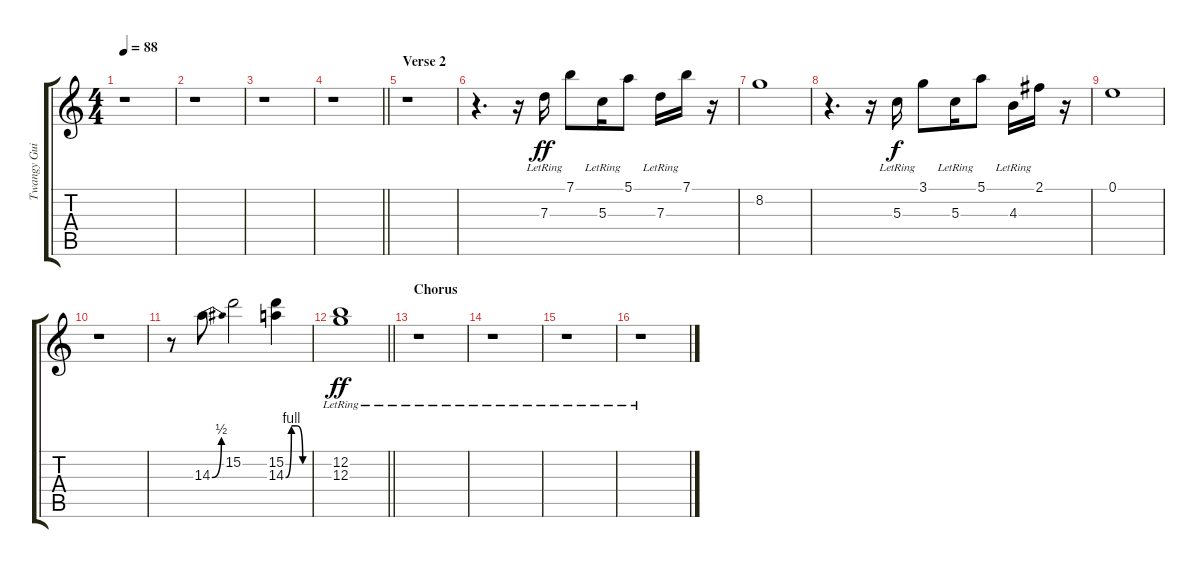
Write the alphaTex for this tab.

\track ("Twangy Guitar Licks" "Twangy Gui") {instrument electricguitarjazz}
\staff {score tabs}
\tuning (E4 B3 G3 D3 A2 E2) {hide}
\ts (4 4)
\tempo 88
\clef g2
\ks c
r.1{dy ff} |
r.1 |
r.1 |
\barLineRight lightlight
r.1 |
\section ("" "Verse 2")
r.1 |
r.4{d} r.16 7.3{lr}.16 7.1.8 5.3{lr}.16 5.1.8 7.3{lr}.16 7.1.16 r.16 |
8.2.1 |
r.4{d} r.16 5.3{lr}.16{dy f} 3.1.8 5.3{lr}.16 5.1.8 4.3{lr}.16 2.1.16 r.16 |
0.1.1 |
r.1 |
r.8 14.3{be (bend 0 0 60 2)}.8 15.2.2 (15.2 14.3{be (custom 0 0 15 4 30 4 45 0 60 0)}).4 |
\barLineRight lightlight
(12.2 12.3{lr}).1{dy ff} |
\section ("" "Chorus")
r.1 |
r.1 |
r.1 |
r.1
